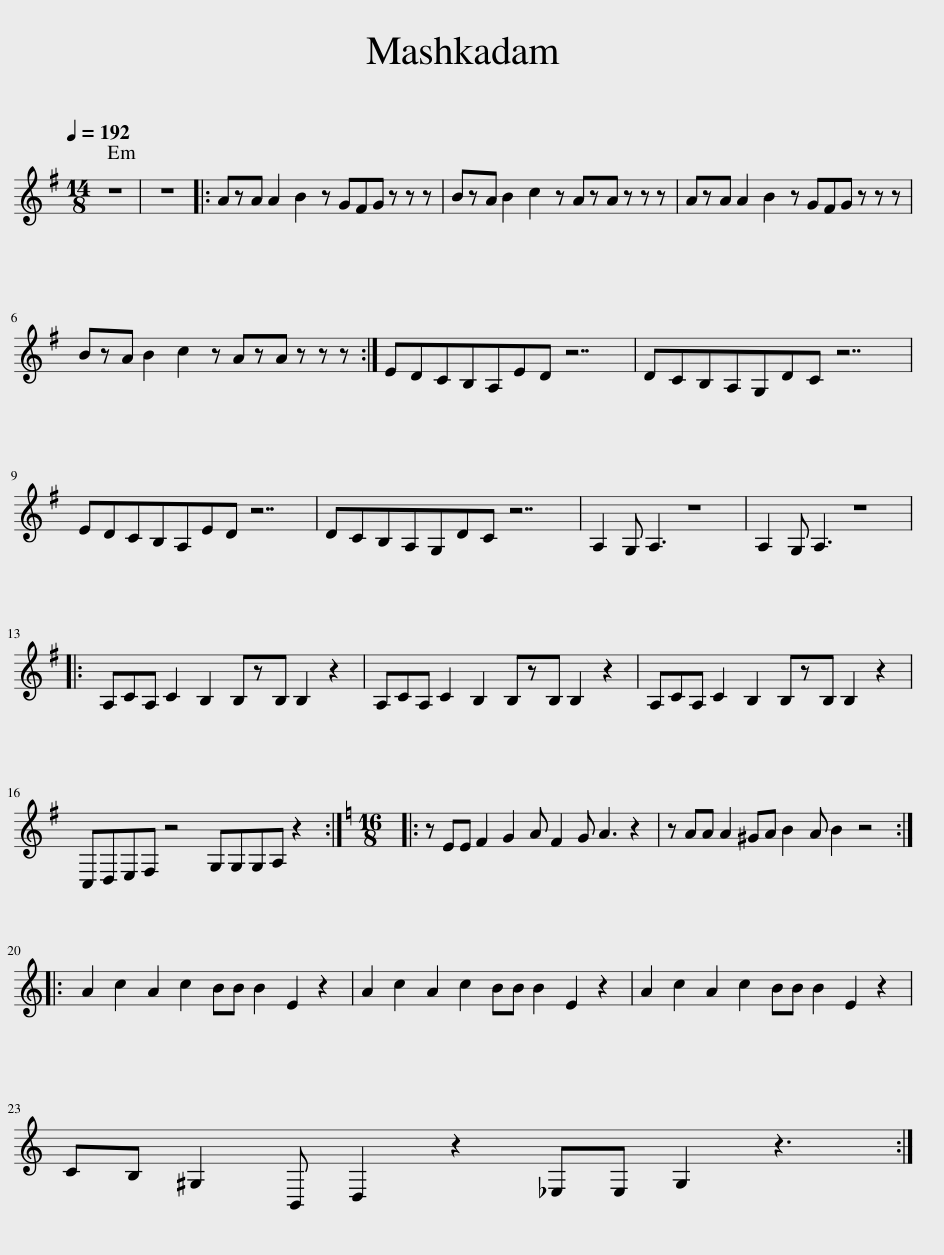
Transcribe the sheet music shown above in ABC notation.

X:1
L:1/8
Q:1/4=192
M:14/8
I:linebreak $
K:Emin
V:1 treble
V:1
 z14 | z14 |: AzA A2 B2 z GFG z z z | BzA B2 c2 z AzA z z z | AzA A2 B2 z GFG z z z |$ %5
 BzA B2 c2 z AzA z z z :| EDCB,A,ED z7 | DCB,A,G,DC z7 |$ EDCB,A,ED z7 | DCB,A,G,DC z7 | %10
 A,2 G, A,3 z8 | A,2 G, A,3 z8 |:$ A,CA, C2 B,2 B,zB, B,2 z2 | A,CA, C2 B,2 B,zB, B,2 z2 | A,CA, C2 B,2 B,zB, B,2 z2 |$ %15
 C,D,E,F, z4 G,G,G,A, z2 :|[K:Amin][M:16/8] x16 |: z EE F2 G2 A F2 G A3 z2 | z AA A2 ^GA B2 A B2 z4 ::$ A2 c2 A2 c2 BB B2 E2 z2 | %20
 A2 c2 A2 c2 BB B2 E2 z2 | A2 c2 A2 c2 BB B2 E2 z2 |$ CB, ^G,2 B,, D,2 z2 _E,E, G,2 z3 :| %23
